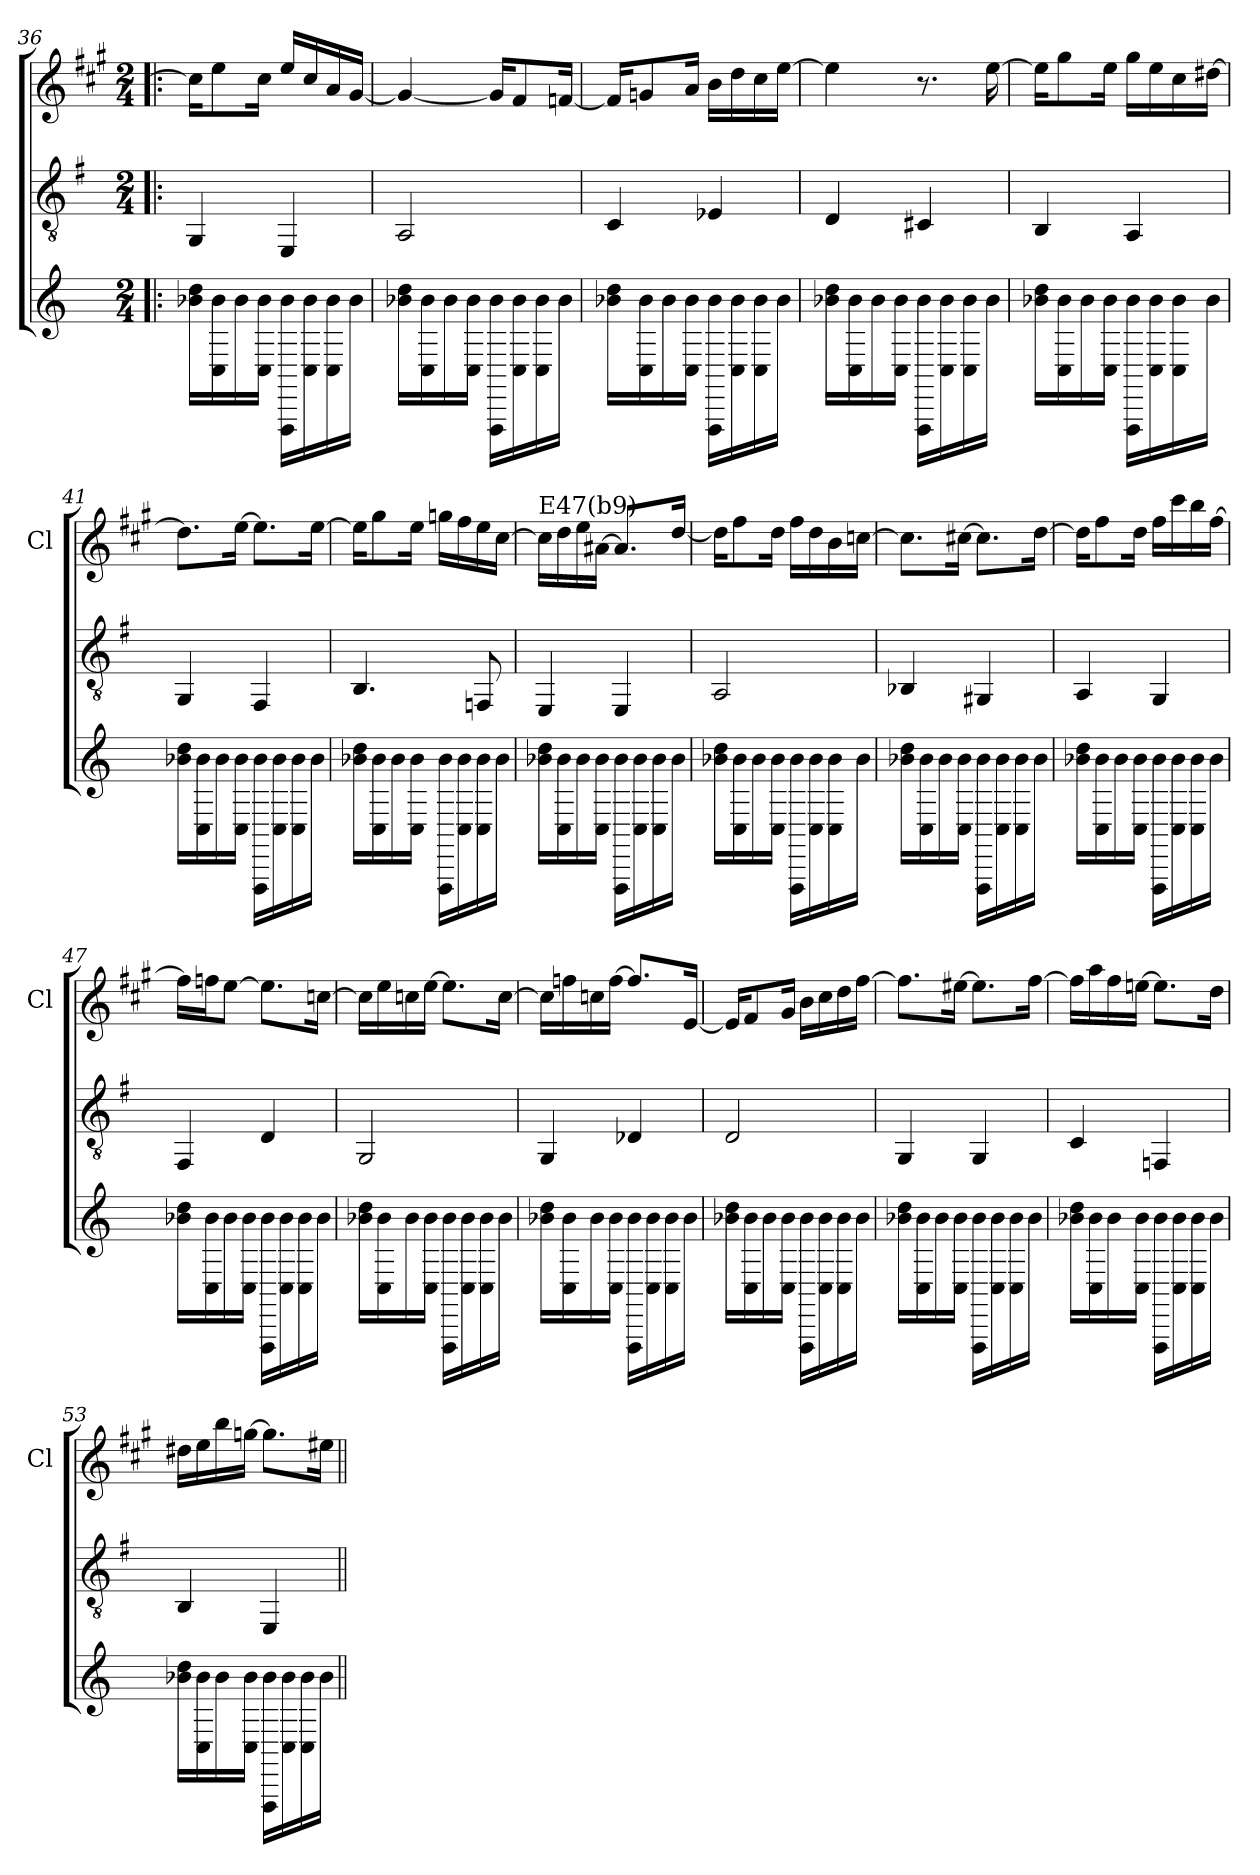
**kern	**kern	**kern
*part3	*part2	*part1
*staff3	*staff2	*staff1
*	*	*I'Cl
*clefG2	*clefGv2	*clefG2
*ITrd-7c-12	*	*ITrd1c2
*k[]	*k[f#]	*k[f#]
*C:	*G:	*G:
*M2/4	*M2/4	*M2/4
=36!|:	=36!|:	=36!|:
16bb-\ 16ddd\LL	4GG/	16b\KL]
16c\ 16bb-\	.	8dd\
16bb-\	.	.
16c\ 16bb-\JJ	.	16b\Jk
16FF\ 16bb-\LL	4EE/	16dd/LL
16c\ 16bb-\	.	16b/
16c\ 16bb-\	.	16g/
16bb-\JJ	.	[16f#/JJ
=37	=37	=37
16bb-\ 16ddd\LL	2AA/	4f#/_
16c\ 16bb-\	.	.
16bb-\	.	.
16c\ 16bb-\JJ	.	.
16FF\ 16bb-\LL	.	16f#/KL]
16c\ 16bb-\	.	8e/
16c\ 16bb-\	.	.
16bb-\JJ	.	[16e-X/Jk
!!LO:LB:g=z
=38	=38	=38
16bb-\ 16ddd\LL	4C/	16e-/KL]
16c\ 16bb-\	.	8fn/
16bb-\	.	.
16c\ 16bb-\JJ	.	16g/Jk
16FF\ 16bb-\LL	4E-/	16a\LL
16c\ 16bb-\	.	16cc\
16c\ 16bb-\	.	16b\
16bb-\JJ	.	[16dd\JJ
=39	=39	=39
16bb-\ 16ddd\LL	4D/	4dd\]
16c\ 16bb-\	.	.
16bb-\	.	.
16c\ 16bb-\JJ	.	.
16FF\ 16bb-\LL	4C#/	8.r
16c\ 16bb-\	.	.
16c\ 16bb-\	.	.
16bb-\JJ	.	[16dd\
=40	=40	=40
16bb-\ 16ddd\LL	4BB/	16dd\KL]
16c\ 16bb-\	.	8ff#\
16bb-\	.	.
16c\ 16bb-\JJ	.	16dd\Jk
16FF\ 16bb-\LL	4AA/	16ff#\LL
16c\ 16bb-\	.	16dd\
16c\ 16bb-\	.	16b\
16bb-\JJ	.	[16cc#X\JJ
=41	=41	=41
16bb-\ 16ddd\LL	4GG/	8.cc#\L]
16c\ 16bb-\	.	.
16bb-\	.	.
16c\ 16bb-\JJ	.	[16dd\Jk
16FF\ 16bb-\LL	4FF#/	8.dd\L]
16c\ 16bb-\	.	.
16c\ 16bb-\	.	.
16bb-\JJ	.	[16dd\Jk
!!LO:PB:g=z
=42	=42	=42
16bb-\ 16ddd\LL	4.BB/	16dd\KL]
16c\ 16bb-\	.	8ff#\
16bb-\	.	.
16c\ 16bb-\JJ	.	16dd\Jk
16FF\ 16bb-\LL	.	16ffn\LL
16c\ 16bb-\	.	16ee\
16c\ 16bb-\	8FF/	16dd\
16bb-\JJ	.	[16b\JJ
=43	=43	=43
!	!	!LO:TX:a:t=E47(b9)
16bb-\ 16ddd\LL	4EE/	16b\LL]
16c\ 16bb-\	.	16cc\
16bb-\	.	16dd\
16c\ 16bb-\JJ	.	[16g#X\JJ
16FF\ 16bb-\LL	4EE/	8.g#/L]
16c\ 16bb-\	.	.
16c\ 16bb-\	.	.
16bb-\JJ	.	[16cc/Jk
=44	=44	=44
16bb-\ 16ddd\LL	2AA/	16cc\KL]
16c\ 16bb-\	.	8ee\
16bb-\	.	.
16c\ 16bb-\JJ	.	16cc\Jk
16FF\ 16bb-\LL	.	16ee\LL
16c\ 16bb-\	.	16cc\
16c\ 16bb-\	.	16a\
16bb-\JJ	.	[16b-X\JJ
=45	=45	=45
16bb-\ 16ddd\LL	4BB-/	8.b-\L]
16c\ 16bb-\	.	.
16bb-\	.	.
16c\ 16bb-\JJ	.	[16bn\Jk
16FF\ 16bb-\LL	4GG#/	8.b\L]
16c\ 16bb-\	.	.
16c\ 16bb-\	.	.
16bb-\JJ	.	[16cc\Jk
!!LO:LB:g=z
=46	=46	=46
16bb-\ 16ddd\LL	4AA/	16cc\KL]
16c\ 16bb-\	.	8ee\
16bb-\	.	.
16c\ 16bb-\JJ	.	16cc\Jk
16FF\ 16bb-\LL	4GG/	16ee\LL
16c\ 16bb-\	.	16bb\
16c\ 16bb-\	.	16aa\
16bb-\JJ	.	[16ee\JJ
=47	=47	=47
16bb-\ 16ddd\LL	4FF#/	16ee\LL]
16c\ 16bb-\	.	16ee-X\J
16bb-\	.	[8dd\J
16c\ 16bb-\JJ	.	.
16FF\ 16bb-\LL	4D/	8.dd\L]
16c\ 16bb-\	.	.
16c\ 16bb-\	.	.
16bb-\JJ	.	[16b-X\Jk
=48	=48	=48
16bb-\ 16ddd\LL	2GG/	16b-\LL]
16c\ 16bb-\	.	16dd\
16bb-\	.	16b-X\
16c\ 16bb-\JJ	.	[16dd\JJ
16FF\ 16bb-\LL	.	8.dd\L]
16c\ 16bb-\	.	.
16c\ 16bb-\	.	.
16bb-\JJ	.	[16b-\Jk
=49	=49	=49
16bb-\ 16ddd\LL	4GG/	16b-\LL]
16c\ 16bb-\	.	16ee-X\
16bb-\	.	16b-X\
16c\ 16bb-\JJ	.	[16ee-\JJ
16FF\ 16bb-\LL	4D-/	8.ee-/L]
16c\ 16bb-\	.	.
16c\ 16bb-\	.	.
16bb-\JJ	.	[16d/Jk
!!LO:LB:g=z
=50	=50	=50
16bb-\ 16ddd\LL	2D/	16d/KL]
16c\ 16bb-\	.	8e/
16bb-\	.	.
16c\ 16bb-\JJ	.	16f#/Jk
16FF\ 16bb-\LL	.	16a\LL
16c\ 16bb-\	.	16b\
16c\ 16bb-\	.	16cc\
16bb-\JJ	.	[16ee\JJ
=51	=51	=51
16bb-\ 16ddd\LL	4GG/	8.ee\L]
16c\ 16bb-\	.	.
16bb-\	.	.
16c\ 16bb-\JJ	.	[16dd#X\Jk
16FF\ 16bb-\LL	4GG/	8.dd#\L]
16c\ 16bb-\	.	.
16c\ 16bb-\	.	.
16bb-\JJ	.	[16ee\Jk
=52	=52	=52
16bb-\ 16ddd\LL	4C/	16ee\LL]
16c\ 16bb-\	.	16gg\
16bb-\	.	16ee\
16c\ 16bb-\JJ	.	[16ddn\JJ
16FF\ 16bb-\LL	4FF/	8.dd\L]
16c\ 16bb-\	.	.
16c\ 16bb-\	.	.
16bb-\JJ	.	16cc\Jk
=53	=53	=53
16bb-\ 16ddd\LL	4BB/	16cc#X\LL
16c\ 16bb-\	.	16dd\
16bb-\	.	16aa\
16c\ 16bb-\JJ	.	[16ffn\JJ
16FF\ 16bb-\LL	4EE/	8.ff\L]
16c\ 16bb-\	.	.
16c\ 16bb-\	.	.
16bb-\JJ	.	16dd#X\Jk
=||	=||	=||
*-	*-	*-
